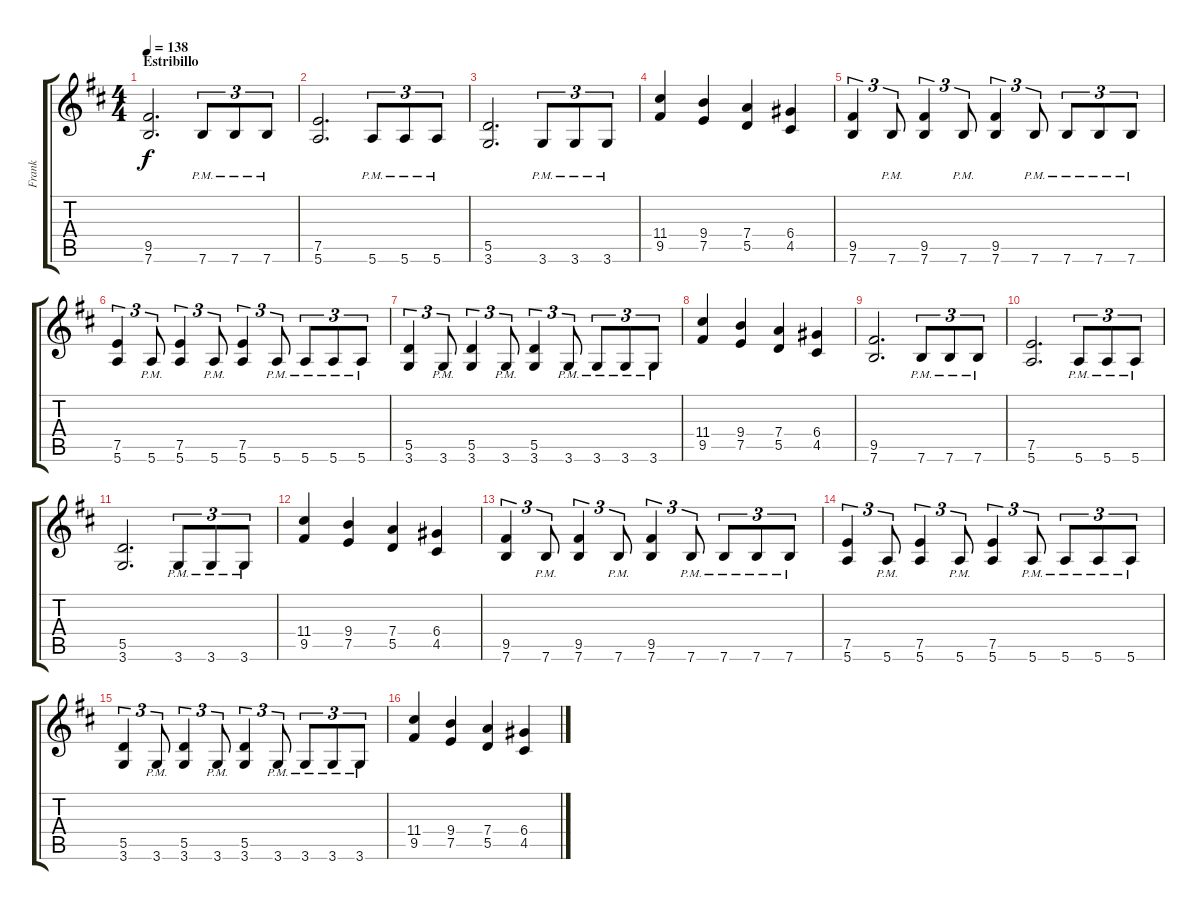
\track ("Frank" "Frank") {instrument distortionguitar}
\staff {score tabs}
\tuning (E4 B3 G3 D3 A2 E2) {hide}
\ts (4 4)
\section ("" "Estribillo")
\tempo 138
\clef g2
\ks d
(9.5 7.6).2{d dy f} 7.6{pm}.8{tu (3 2)} 7.6{pm}.8{tu (3 2)} 7.6{pm}.8{tu (3 2)} |
(7.5 5.6).2{d} 5.6{pm}.8{tu (3 2)} 5.6{pm}.8{tu (3 2)} 5.6{pm}.8{tu (3 2)} |
(5.5 3.6).2{d} 3.6{pm}.8{tu (3 2)} 3.6{pm}.8{tu (3 2)} 3.6{pm}.8{tu (3 2)} |
(11.4 9.5).4 (9.4 7.5).4 (7.4 5.5).4 (6.4 4.5).4 |
(9.5 7.6).4{tu (3 2)} 7.6{pm}.8{tu (3 2)} (9.5 7.6).4{tu (3 2)} 7.6{pm}.8{tu (3 2)} (9.5 7.6).4{tu (3 2)} 7.6{pm}.8{tu (3 2)} 7.6{pm}.8{tu (3 2)} 7.6{pm}.8{tu (3 2)} 7.6{pm}.8{tu (3 2)} |
(7.5 5.6).4{tu (3 2)} 5.6{pm}.8{tu (3 2)} (7.5 5.6).4{tu (3 2)} 5.6{pm}.8{tu (3 2)} (7.5 5.6).4{tu (3 2)} 5.6{pm}.8{tu (3 2)} 5.6{pm}.8{tu (3 2)} 5.6{pm}.8{tu (3 2)} 5.6{pm}.8{tu (3 2)} |
(5.5 3.6).4{tu (3 2)} 3.6{pm}.8{tu (3 2)} (5.5 3.6).4{tu (3 2)} 3.6{pm}.8{tu (3 2)} (5.5 3.6).4{tu (3 2)} 3.6{pm}.8{tu (3 2)} 3.6{pm}.8{tu (3 2)} 3.6{pm}.8{tu (3 2)} 3.6{pm}.8{tu (3 2)} |
(11.4 9.5).4 (9.4 7.5).4 (7.4 5.5).4 (6.4 4.5).4 |
(9.5 7.6).2{d} 7.6{pm}.8{tu (3 2)} 7.6{pm}.8{tu (3 2)} 7.6{pm}.8{tu (3 2)} |
(7.5 5.6).2{d} 5.6{pm}.8{tu (3 2)} 5.6{pm}.8{tu (3 2)} 5.6{pm}.8{tu (3 2)} |
(5.5 3.6).2{d} 3.6{pm}.8{tu (3 2)} 3.6{pm}.8{tu (3 2)} 3.6{pm}.8{tu (3 2)} |
(11.4 9.5).4 (9.4 7.5).4 (7.4 5.5).4 (6.4 4.5).4 |
(9.5 7.6).4{tu (3 2)} 7.6{pm}.8{tu (3 2)} (9.5 7.6).4{tu (3 2)} 7.6{pm}.8{tu (3 2)} (9.5 7.6).4{tu (3 2)} 7.6{pm}.8{tu (3 2)} 7.6{pm}.8{tu (3 2)} 7.6{pm}.8{tu (3 2)} 7.6{pm}.8{tu (3 2)} |
(7.5 5.6).4{tu (3 2)} 5.6{pm}.8{tu (3 2)} (7.5 5.6).4{tu (3 2)} 5.6{pm}.8{tu (3 2)} (7.5 5.6).4{tu (3 2)} 5.6{pm}.8{tu (3 2)} 5.6{pm}.8{tu (3 2)} 5.6{pm}.8{tu (3 2)} 5.6{pm}.8{tu (3 2)} |
(5.5 3.6).4{tu (3 2)} 3.6{pm}.8{tu (3 2)} (5.5 3.6).4{tu (3 2)} 3.6{pm}.8{tu (3 2)} (5.5 3.6).4{tu (3 2)} 3.6{pm}.8{tu (3 2)} 3.6{pm}.8{tu (3 2)} 3.6{pm}.8{tu (3 2)} 3.6{pm}.8{tu (3 2)} |
(11.4 9.5).4 (9.4 7.5).4 (7.4 5.5).4 (6.4 4.5).4
